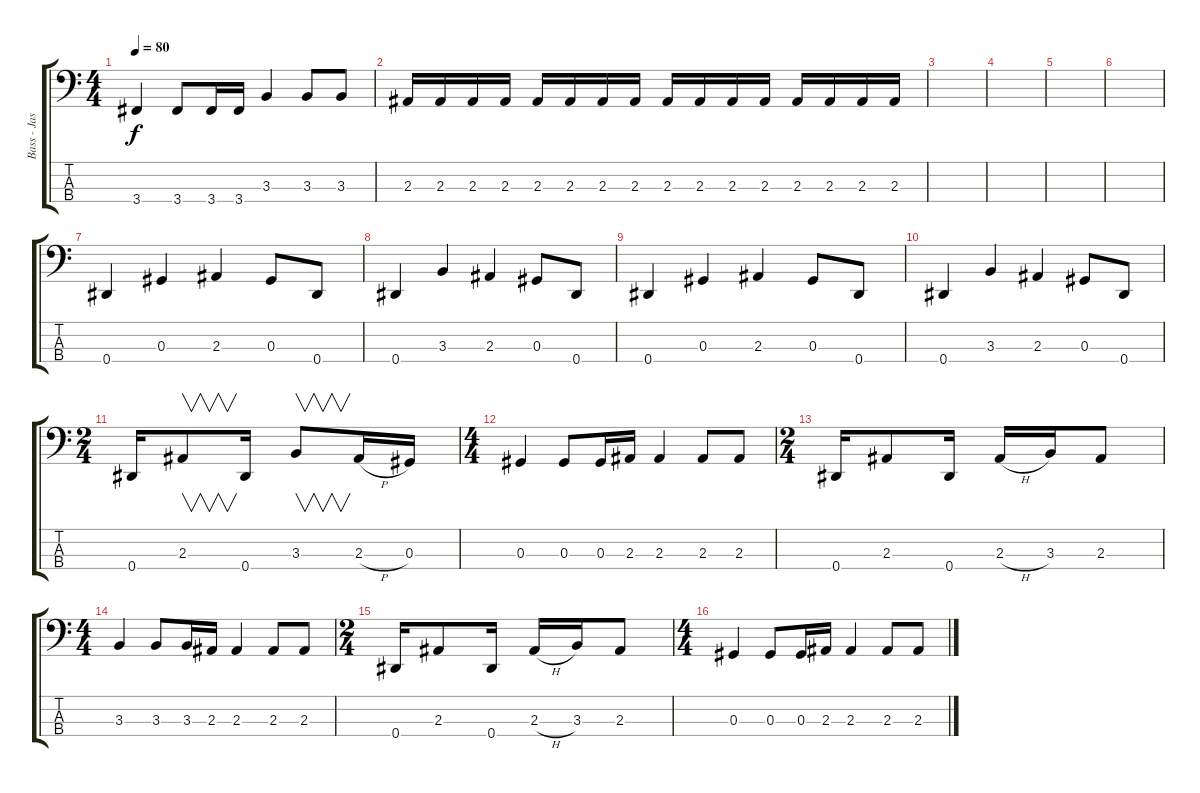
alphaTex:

\track ("Bass - Jason" "Bass - Jas") {instrument electricbasspick}
\staff {score tabs}
\tuning (Gb2 Db2 Ab1 Eb1) {hide}
\ts (4 4)
\tempo 80
\clef f4
\ks c
3.4.4{dy f} 3.4.8 3.4.16 3.4.16 3.3.4 3.3.8 3.3.8 |
2.3.16 2.3.16 2.3.16 2.3.16 2.3.16 2.3.16 2.3.16 2.3.16 2.3.16 2.3.16 2.3.16 2.3.16 2.3.16 2.3.16 2.3.16 2.3.16 |
|
|
|
|
0.4.4 0.3.4 2.3.4 0.3.8 0.4.8 |
0.4.4 3.3.4 2.3.4 0.3.8 0.4.8 |
0.4.4 0.3.4 2.3.4 0.3.8 0.4.8 |
0.4.4 3.3.4 2.3.4 0.3.8 0.4.8 |
\ts (2 4)
0.4.16 2.3.8{v} 0.4.16 3.3.8{v} 2.3{h}.16 0.3.16 |
\ts (4 4)
0.3.4 0.3.8 0.3.16 2.3.16 2.3.4 2.3.8 2.3.8 |
\ts (2 4)
0.4.16 2.3.8 0.4.16 2.3{h}.16 3.3.16 2.3.8 |
\ts (4 4)
3.3.4 3.3.8 3.3.16 2.3.16 2.3.4 2.3.8 2.3.8 |
\ts (2 4)
0.4.16 2.3.8 0.4.16 2.3{h}.16 3.3.16 2.3.8 |
\ts (4 4)
0.3.4 0.3.8 0.3.16 2.3.16 2.3.4 2.3.8 2.3.8
